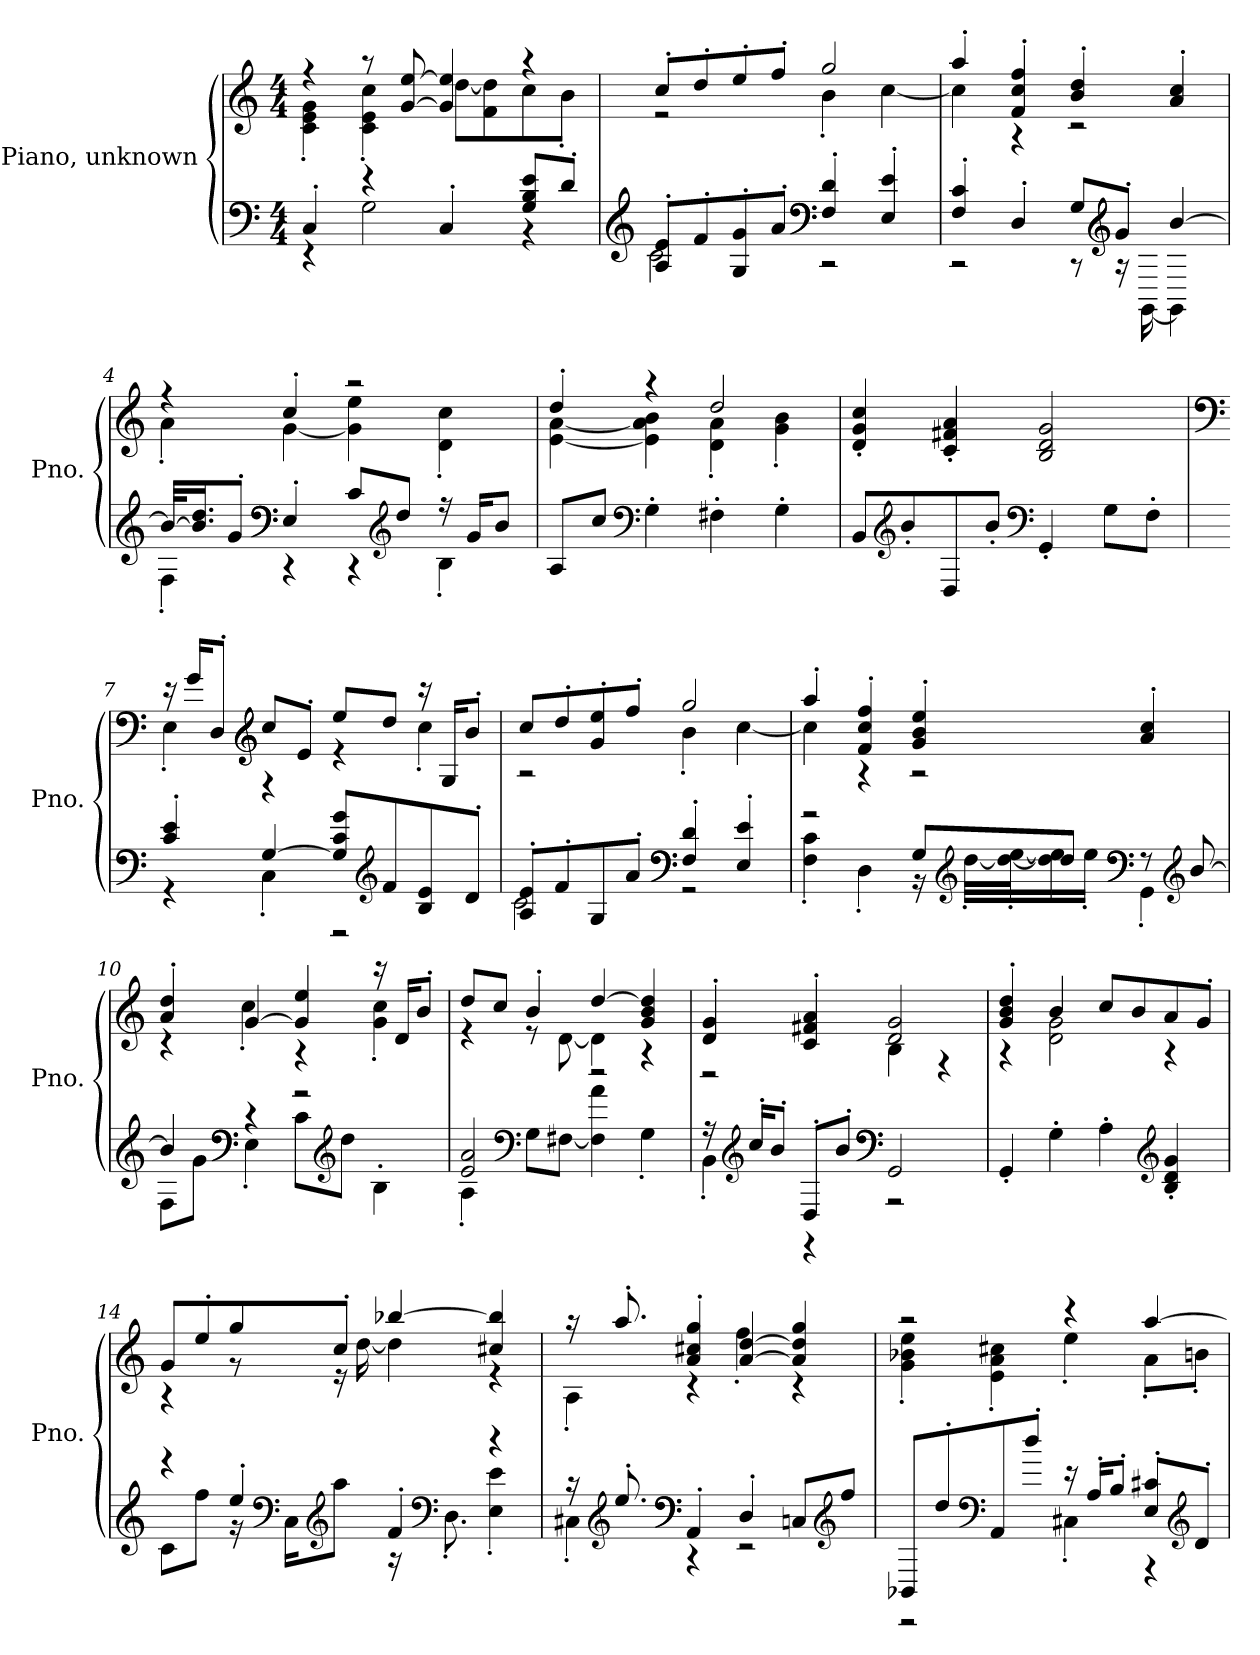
**kern	**kern
*part1	*part1
*staff2	*staff1
*I"Piano, unknown	*
*I'Pno.	*
*clefF4	*clefG2
*k[]	*k[]
*M4/4	*M4/4
*MM120	*MM120
=1	=1
*^	*^
4C'/	4r	4r	4c\' 4e\' 4g\'
4r	2G\	8r	4c\' 4e\' 4cc\'
.	.	[8g/ [8ee/	.
4C'/	.	4g/] 4ee/]	[8dd\L
.	.	.	8f\ 8dd\]
8G/ 8B/ 8e/L	4r	4r	8cc\
8d'/J	.	.	8b'\J
=2	=2	=2	=2
*clefG2	*	*	*
8A/' 8e/'L	2c\	8cc'/L	2r
8f'/	.	8dd'/	.
8G/' 8g/'	.	8ee'/	.
8a'/J	.	8ff'/J	.
*clefF4	*	*	*
4F/' 4d/'	2r	2gg/	4b'\
4E/' 4e/'	.	.	[4cc\
=3	=3	=3	=3
4F/' 4c/'	2r	4aa'/	4cc\]
4D'/	.	4f/' 4cc/' 4ff/'	4r
8G/L	8r	4b/' 4dd/'	2r
*clefG2	*	*	*
8g'/J	16r	.	.
.	[16GG\	.	.
[4b/	4GG\]	4a/' 4cc/'	.
!!LO:LB:g=z	!!
=4	=4	=4	=4
32b/KLL_	4F'\	4r	4a'\
16.b/] 16.dd/J	.	.	.
8g'/J	.	.	.
*clefF4	*	*	*
4E'/	4r	4cc'/	[4g\
8c/L	4r	2r	4g\] 4ee\
*clefG2	*	*	*
8dd/J	.	.	.
16r	4B'\	.	4d\' 4cc\'
16g/KL	.	.	.
8b/J	.	.	.
*v	*v	*	*
=5	=5	=5
8A/L	4dd'/	[4e\ [4a\
8cc/J	.	.
*clefF4	*	*
4G'\	4r	4e\] 4a\] 4b\
4F#X'\	2dd/	4d\' 4a\'
4G'\	.	4g\' 4b\'
*	*v	*v
=6	=6
8BB/L	4d/' 4g/' 4cc/'
*clefG2	*
8b'/	.
8D/	4c/' 4f#X/' 4a/'
8b'/J	.
*clefF4	*
4GG'/	2B/ 2d/ 2g/
8G\L	.
8F'\J	.
!!LO:LB:g=z
=7	=7
*	*clefF4
*^	*^
4c/' 4e/'	4r	16r	4E'\
.	.	16g/KL	.
.	.	8D'/J	.
*	*	*clefG2	*
[4G/	4C'\	8cc/L	4r
.	.	8e'/J	.
8G/] 8c/ 8g/L	2r	8ee/L	4r
*clefG2	*	*	*
8f/	.	8dd/J	.
8B/ 8e/	.	16r	4cc'\
.	.	16G/KL	.
8d'/J	.	8b'/J	.
=8	=8	=8	=8
8A/' 8e/'L	2c\	8cc/L	2r
8f'/	.	8dd'/	.
8G/	.	8g/' 8ee/'	.
8a'/J	.	8ff'/J	.
*clefF4	*	*	*
4F/' 4d/'	2r	2gg/	4b'\
4E/' 4e/'	.	.	[4cc\
=9	=9	=9	=9
2r	4F\' 4c\'	4aa'/	4cc\]
.	4D'\	4f/' 4cc/' 4ff/'	4r
8G/L	16r	4g/' 4b/' 4ee/'	2r
*clefG2	*	*	*
.	[32dd'\LLL	.	.
.	32dd\_' [32ee\'J	.	.
8dd/J	16dd\] 16ee\]	.	.
.	16ee'\JJ	.	.
*clefF4	*	*	*
8r	4GG'\	4a/' 4cc/'	.
*clefG2	*	*	*
[8b/	.	.	.
!!LO:LB:g=z	!!
=10	=10	=10	=10
4b/]	8F\L	4a/' 4dd/'	4r
.	8g\J	.	.
*clefF4	*	*	*
4r	4E'\	[4g/	4cc'\
2r	8c\L	4g/] 4ee/	4r
*clefG2	*	*	*
.	8dd\J	.	.
.	4B'\	16r	4g\' 4cc\'
.	.	16d/KL	.
.	.	8b'/J	.
=11	=11	=11	=11
2e/ 2a/	4A'\	8dd/L	4r
.	.	8cc/J	.
*clefF4	*	*	*
.	8G\L	4b'/	8r
.	[8F#X\J	.	[8d\
2r	4F#\] 4a\	[4dd/	4d\]
.	4G'\	4g/ 4b/ 4dd/]	4r
=12	=12	=12	=12
16r	4BB'\	4d/' 4g/'	2r
*clefG2	*	*	*
16cc'/KL	.	.	.
8b'/J	.	.	.
8D'/L	4r	4c/' 4f#X/' 4a/'	.
8b'/J	.	.	.
*clefF4	*	*	*
2GG/	2r	2d/ 2g/	4B\
.	.	.	4r
*v	*v	*	*
=13	=13	=13
4GG'/	4g/' 4b/' 4dd/'	4r
4G'\	4b/	2d\ 2g\
4A'\	8cc/L	.
.	8b/	.
*clefG2	*	*
4B/' 4d/' 4g/'	8a/	4r
.	8g'/J	.
!!LO:LB:g=z	!!
=14	=14	=14
*^	*	*
4r	8c\L	8g/L	4r
.	8ff\J	8ee'/	.
4ee'/	16r	8gg/	8r
*clefF4	*	*	*
.	16C\KL	.	.
*clefG2	*	*	*
.	8aa\J	8cc'/J	16r
.	.	.	[16dd\
4f'/	16r	[4bb-X/	4dd\]
*clefF4	*	*	*
.	8.D'\	.	.
4r	4E\' 4e\'	4cc#X/ 4bb-/]	4r
=15	=15	=15	=15
16r	4C#X'\	16r	4A'\
*clefG2	*	*	*
8.ee'/	.	8.aa'/	.
*clefF4	*	*	*
4AA'/	4r	4a/' 4cc#X/' 4gg/'	4r
4D'/	2r	[4a/ [4dd/	4ff'\
8Cn/L	.	4a/] 4dd/] 4gg/	4r
*clefG2	*	*	*
8ff/J	.	.	.
=16	=16	=16	=16
8BB-X/L	2r	2r	4g\' 4b-X\' 4ee\'
8dd'/	.	.	.
*clefF4	*	*	*
8AA/	.	.	4e\' 4a\' 4cc#X\'
8dd'/J	.	.	.
16r	4C#X'\	4r	4ee'\
16A'/KL	.	.	.
8B'/J	.	.	.
8E/' 8c#X/'L	4r	[4aa/	8a'\L
*clefG2	*	*	*
8d'/J	.	.	8bn'\J
*v	*v	*	*
*	*v	*v
=	=
*-	*-
